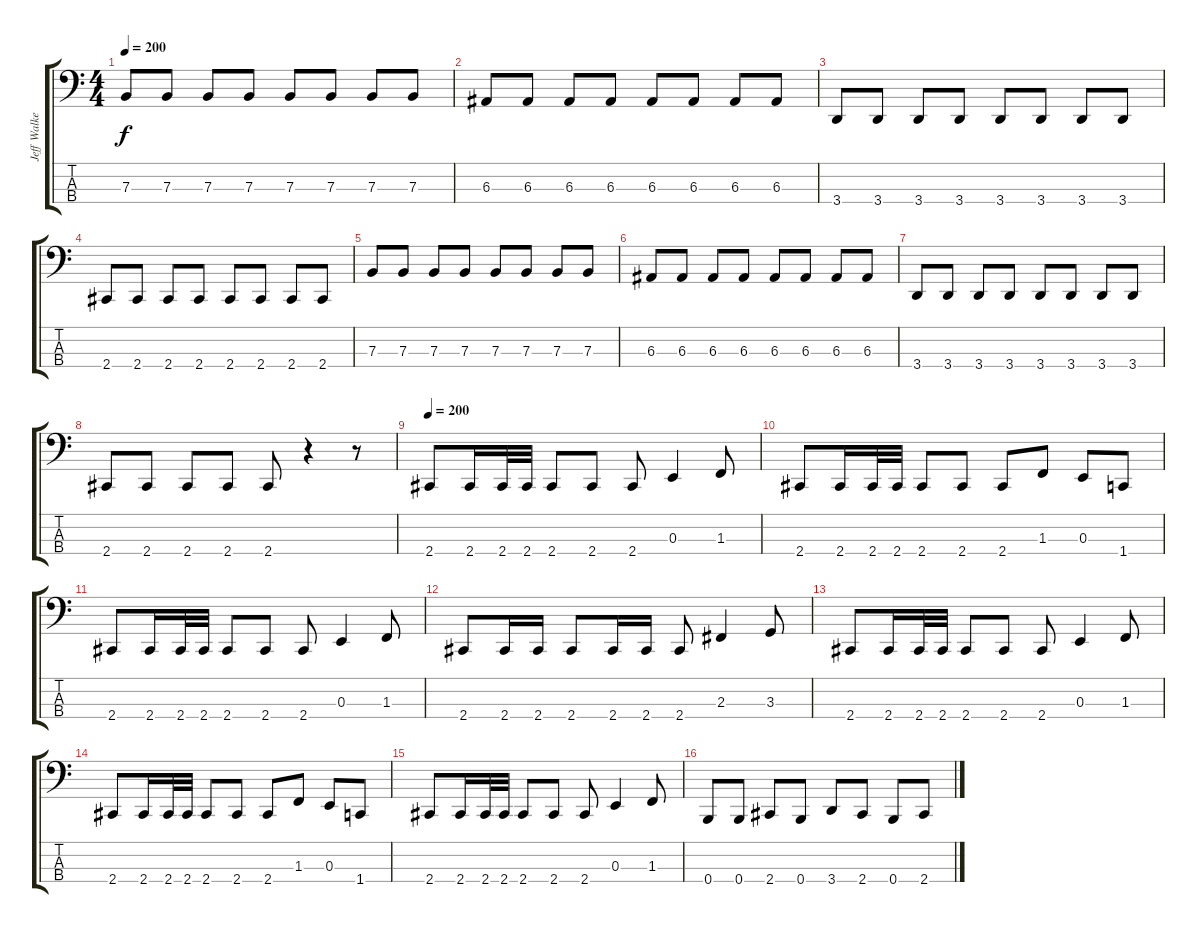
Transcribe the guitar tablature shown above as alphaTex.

\track ("Jeff Walker" "Jeff Walke") {instrument electricbasspick}
\staff {score tabs}
\tuning (D2 A1 E1 B0) {hide}
\ts (4 4)
\tempo 200
\clef f4
\ks c
7.3.8{dy f} 7.3.8 7.3.8 7.3.8 7.3.8 7.3.8 7.3.8 7.3.8 |
6.3.8 6.3.8 6.3.8 6.3.8 6.3.8 6.3.8 6.3.8 6.3.8 |
3.4.8 3.4.8 3.4.8 3.4.8 3.4.8 3.4.8 3.4.8 3.4.8 |
2.4.8 2.4.8 2.4.8 2.4.8 2.4.8 2.4.8 2.4.8 2.4.8 |
7.3.8 7.3.8 7.3.8 7.3.8 7.3.8 7.3.8 7.3.8 7.3.8 |
6.3.8 6.3.8 6.3.8 6.3.8 6.3.8 6.3.8 6.3.8 6.3.8 |
3.4.8 3.4.8 3.4.8 3.4.8 3.4.8 3.4.8 3.4.8 3.4.8 |
2.4.8 2.4.8 2.4.8 2.4.8 2.4.8 r.4 r.8 |
\tempo 200
2.4.8 2.4.16 2.4.32 2.4.32 2.4.8 2.4.8 2.4.8 0.3.4 1.3.8 |
2.4.8 2.4.16 2.4.32 2.4.32 2.4.8 2.4.8 2.4.8 1.3.8 0.3.8 1.4.8 |
2.4.8 2.4.16 2.4.32 2.4.32 2.4.8 2.4.8 2.4.8 0.3.4 1.3.8 |
2.4.8 2.4.16 2.4.16 2.4.8 2.4.16 2.4.16 2.4.8 2.3.4 3.3.8 |
2.4.8 2.4.16 2.4.32 2.4.32 2.4.8 2.4.8 2.4.8 0.3.4 1.3.8 |
2.4.8 2.4.16 2.4.32 2.4.32 2.4.8 2.4.8 2.4.8 1.3.8 0.3.8 1.4.8 |
2.4.8 2.4.16 2.4.32 2.4.32 2.4.8 2.4.8 2.4.8 0.3.4 1.3.8 |
0.4.8 0.4.8 2.4.8 0.4.8 3.4.8 2.4.8 0.4.8 2.4.8
